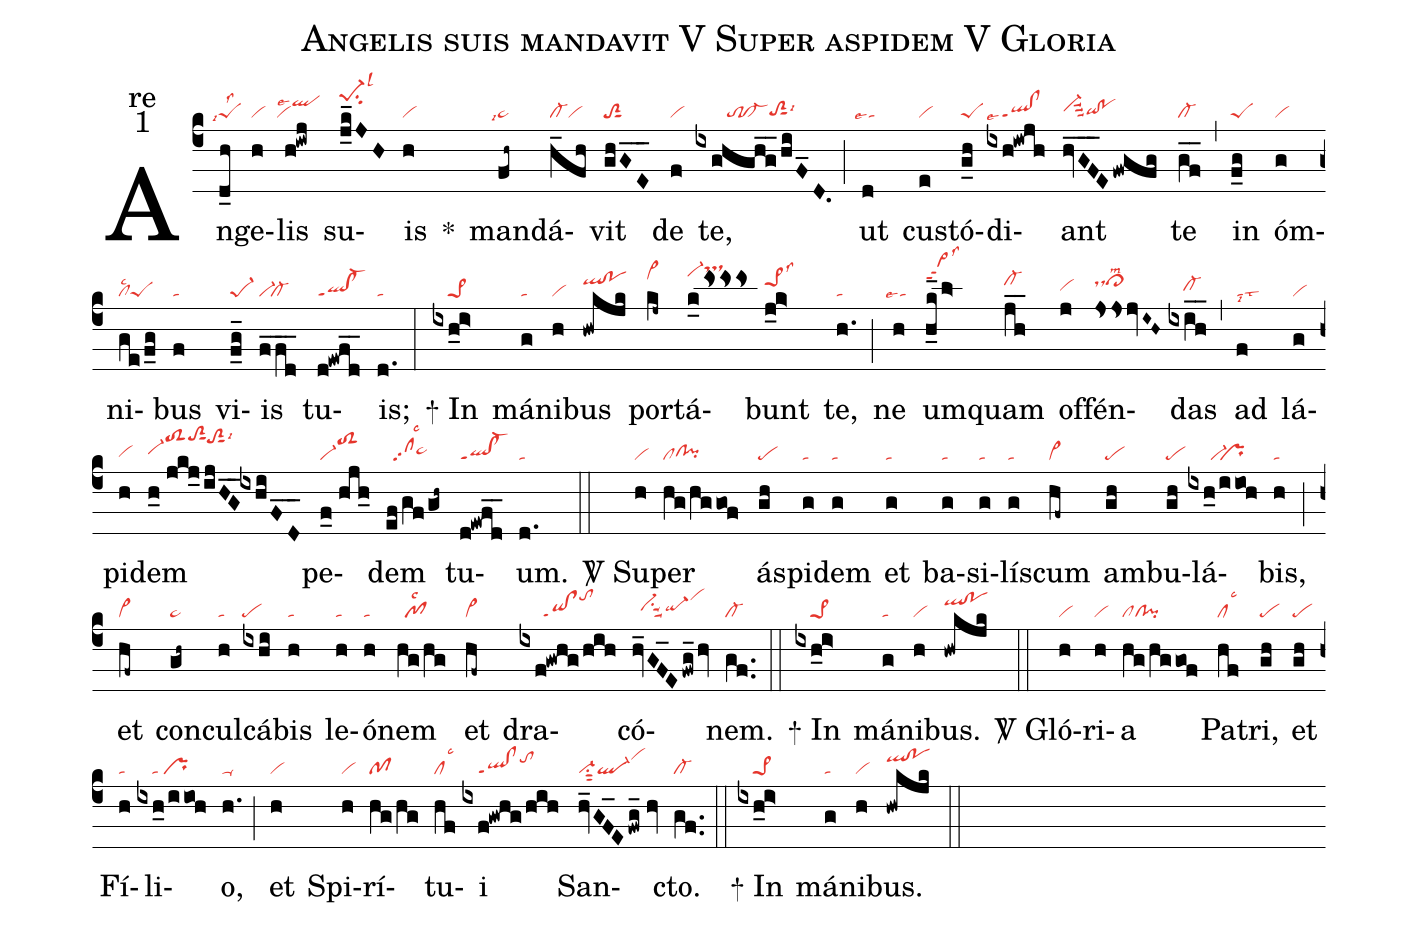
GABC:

name:Angelis suis mandavit V Super aspidem V Gloria;
office-part:re;
mode:1;
nabc-lines:1;
%%
(c4) An(d_h|``peSlsi7lss2)ge(h|vi)lis(h!iwj|``vilse2qlhj) su(j_k_JH|pe-1hlsu2lsl3)is(h|vi) <sp>*</sp>() man(fh~|``ta>lsi7)dá(h_fh|cl-vi)vit(ghGE__|toS2sut1) de(f|vi) te,(ixghghg__/hiF_D.|////////to!cl-toS2hgsut1lsi6) (;) ut(d|``talse4) cus(e|vi)tó(g_h|peS)di(ixh!iwjh|ql!clppt1lse7)ant(hvGF___E/fwgfg|vi-hhsuu3qihg!pohg) te(gf__|cl-) (,) in(f_g|peS) óm(g|vi)ni(ge/f_g|cllsc2peS)bus(f|ta) vi(f_g_|pe-1)is(f_fd__|vi-`cl-) tu(d!ewfd__|ql!cl-ppt1)is;(d.|ta) (:)
<sp>+</sp> In(ixh_i>|////pe>1) má(g|ta)ni(h|vi)bus(hwkjk|qlhj!pohj) por(kj~|vi>hl)tá(k_0/msss|vi-hmtshp)bunt(j_k>|pe>1hjlss3) te,(h.|ta) (;) ne(h|``talse4) um(h_k_/l>|vi>hlppt2lss3)quam(jh__|cl-hj) of(j|vihh)fén(jssjvI~H~|dshjcl>hjlsm2)das(ixih__|////cl-hh) (,) ad(f|talsi8lst3) lá(g|vi)pi(h|vihg)dem(h_0//jkj_/ijHG__!ixhiFD__|vi-hhtoS2hltoS2hmsut1toS2hlsut1lsi6) pe(f_0//hjh_|vi-toS2hk)dem(ef/gf/gh~|//sflsc3`ta>hh) tu(d!ewfd__|ql!cl-ppt1)um.(d.|ta) (::)

<sp>V/</sp> Su(h|vi)per(hg/hggof|clclhg!pihg) ás(gh|pe)pi(g|ta)dem(g|ta) et(g|ta) ba(g|ta)si(g|ta)lís(g|ta)cum(hf~|vi>) am(gh|pe)bu(gh|pe)lá(ixh_0/iioh|//////vi-``pr)bis,(h|ta) (;) et(hf~|vi>) con(gh~|ta>)cul(h|ta)cá(ixhi|pe)bis(h|ta) le(h|ta)ó(h|ta)nem(hg/hg|//pf1lsc2) et(hf~|vi>) dra(ixf!gwhg/hih|//////qi!clppt1tohl)có(hv_GF_E/fwg_/hv|//vi-hhsu1suu2qi-hhvihl)nem.(gf..|cl-) (::)

<sp>+</sp> In(ixh_i>|////pe>1) má(g|ta)ni(h|vi)bus.(hwkjk|qlhj!pohj) (::)

<sp>V/</sp> Gló(h|vi)ri(h|vi)a(hg/hggof|clcl!pi) Pa(hf|cllsc3)tri,(gh|pe) et(gh|pe) Fí(h|ta)li(ixh_0/iioh|////ta/pr)o,(h.|ta-) (;) et(h|vi) Spi(h|vi)rí(hg/hg|pf)tu(hf|cllsc3)i(ixf!gwhg/hih|////ql!clppt1tohj) San(hv_GF_E/fwg_//hv|vi-su1sut2ql-vihk)cto.(gf..|cl-) (::)

<sp>+</sp> In(ixh_i>|////pe>1) má(g|ta)ni(h|vi)bus.(hwkjk|qlhj!pohj) (::)
